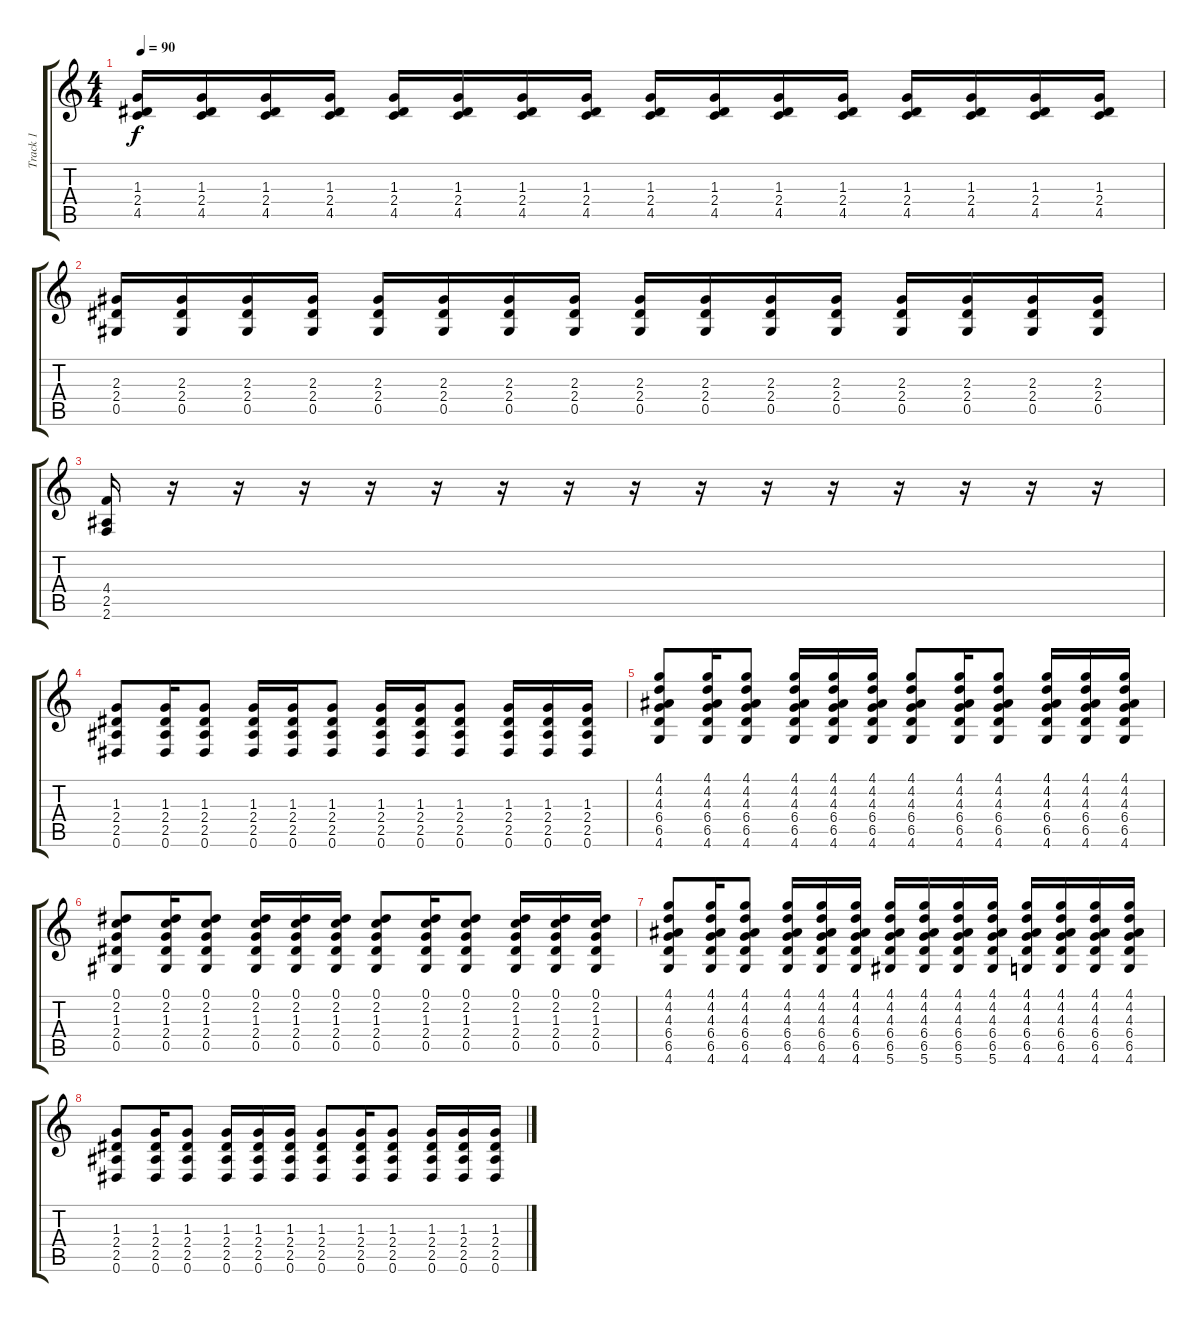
\track ("Track 1" "Track 1") {instrument electricguitarclean}
\staff {score tabs}
\tuning (Eb4 Bb3 Gb3 Db3 Ab2 Eb2) {hide}
\ts (4 4)
\tempo 90
\clef g2
\ks c
(1.3 2.4 4.5).16{dy f} (1.3 2.4 4.5).16 (1.3 2.4 4.5).16 (1.3 2.4 4.5).16 (1.3 2.4 4.5).16 (1.3 2.4 4.5).16 (1.3 2.4 4.5).16 (1.3 2.4 4.5).16 (1.3 2.4 4.5).16 (1.3 2.4 4.5).16 (1.3 2.4 4.5).16 (1.3 2.4 4.5).16 (1.3 2.4 4.5).16 (1.3 2.4 4.5).16 (1.3 2.4 4.5).16 (1.3 2.4 4.5).16 |
(2.3 2.4 0.5).16 (2.3 2.4 0.5).16 (2.3 2.4 0.5).16 (2.3 2.4 0.5).16 (2.3 2.4 0.5).16 (2.3 2.4 0.5).16 (2.3 2.4 0.5).16 (2.3 2.4 0.5).16 (2.3 2.4 0.5).16 (2.3 2.4 0.5).16 (2.3 2.4 0.5).16 (2.3 2.4 0.5).16 (2.3 2.4 0.5).16 (2.3 2.4 0.5).16 (2.3 2.4 0.5).16 (2.3 2.4 0.5).16 |
(4.4 2.5 2.6).16{instrument electricguitarclean} r.16 r.16 r.16 r.16 r.16 r.16 r.16 r.16 r.16 r.16 r.16 r.16 r.16 r.16 r.16 |
(1.3 2.4 2.5 0.6).8 (1.3 2.4 2.5 0.6).16 (1.3 2.4 2.5 0.6).8 (1.3 2.4 2.5 0.6).16 (1.3 2.4 2.5 0.6).16 (1.3 2.4 2.5 0.6).8 (1.3 2.4 2.5 0.6).16 (1.3 2.4 2.5 0.6).16 (1.3 2.4 2.5 0.6).8 (1.3 2.4 2.5 0.6).16 (1.3 2.4 2.5 0.6).16 (1.3 2.4 2.5 0.6).16 |
(4.1 4.2 4.3 6.4 6.5 4.6).8 (4.1 4.2 4.3 6.4 6.5 4.6).16 (4.1 4.2 4.3 6.4 6.5 4.6).8 (4.1 4.2 4.3 6.4 6.5 4.6).16 (4.1 4.2 4.3 6.4 6.5 4.6).16 (4.1 4.2 4.3 6.4 6.5 4.6).16 (4.1 4.2 4.3 6.4 6.5 4.6).8 (4.1 4.2 4.3 6.4 6.5 4.6).16 (4.1 4.2 4.3 6.4 6.5 4.6).8 (4.1 4.2 4.3 6.4 6.5 4.6).16 (4.1 4.2 4.3 6.4 6.5 4.6).16 (4.1 4.2 4.3 6.4 6.5 4.6).16 |
(0.1 2.2 1.3 2.4 0.5).8 (0.1 2.2 1.3 2.4 0.5).16 (0.1 2.2 1.3 2.4 0.5).8 (0.1 2.2 1.3 2.4 0.5).16 (0.1 2.2 1.3 2.4 0.5).16 (0.1 2.2 1.3 2.4 0.5).16 (0.1 2.2 1.3 2.4 0.5).8 (0.1 2.2 1.3 2.4 0.5).16 (0.1 2.2 1.3 2.4 0.5).8 (0.1 2.2 1.3 2.4 0.5).16 (0.1 2.2 1.3 2.4 0.5).16 (0.1 2.2 1.3 2.4 0.5).16 |
(4.1 4.2 4.3 6.4 6.5 4.6).8 (4.1 4.2 4.3 6.4 6.5 4.6).16 (4.1 4.2 4.3 6.4 6.5 4.6).8 (4.1 4.2 4.3 6.4 6.5 4.6).16 (4.1 4.2 4.3 6.4 6.5 4.6).16 (4.1 4.2 4.3 6.4 6.5 4.6).16 (4.1 4.2 4.3 6.4 6.5 5.6).16 (4.1 4.2 4.3 6.4 6.5 5.6).16 (4.1 4.2 4.3 6.4 6.5 5.6).16 (4.1 4.2 4.3 6.4 6.5 5.6).16 (4.1 4.2 4.3 6.4 6.5 4.6).16 (4.1 4.2 4.3 6.4 6.5 4.6).16 (4.1 4.2 4.3 6.4 6.5 4.6).16 (4.1 4.2 4.3 6.4 6.5 4.6).16 |
(1.3 2.4 2.5 0.6).8 (1.3 2.4 2.5 0.6).16 (1.3 2.4 2.5 0.6).8 (1.3 2.4 2.5 0.6).16 (1.3 2.4 2.5 0.6).16 (1.3 2.4 2.5 0.6).16 (1.3 2.4 2.5 0.6).8 (1.3 2.4 2.5 0.6).16 (1.3 2.4 2.5 0.6).8 (1.3 2.4 2.5 0.6).16 (1.3 2.4 2.5 0.6).16 (1.3 2.4 2.5 0.6).16
